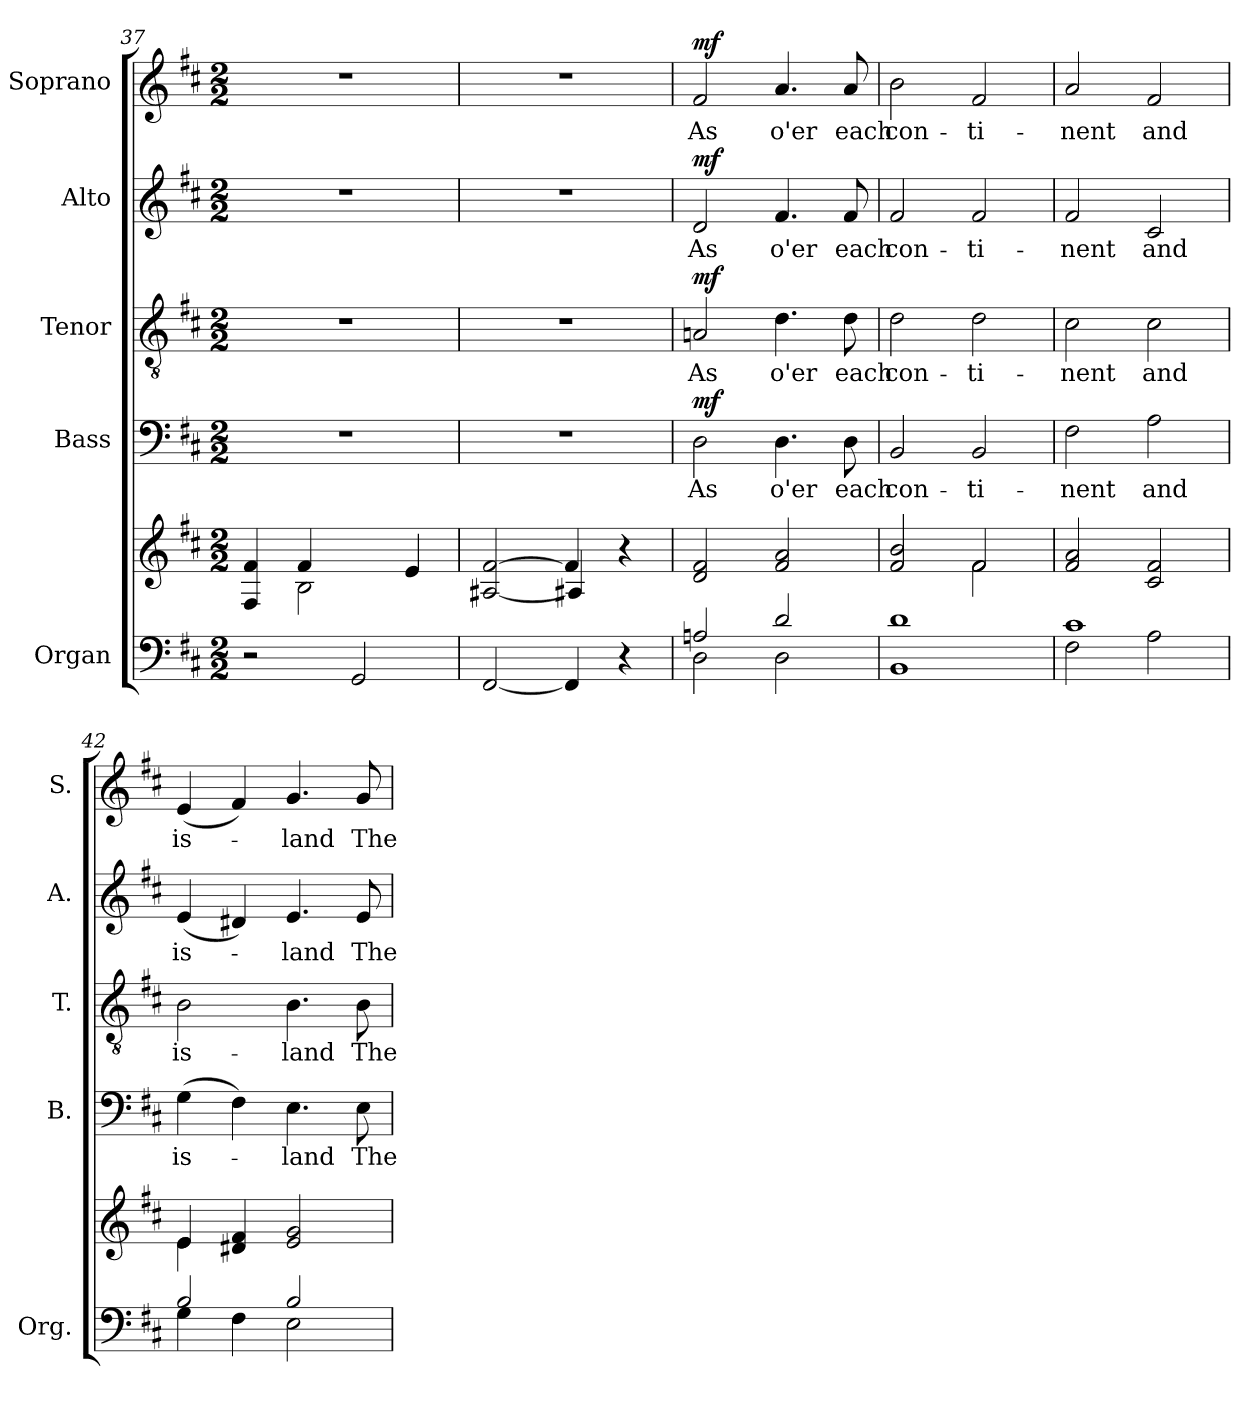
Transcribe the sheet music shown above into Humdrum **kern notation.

**kern	**kern	**kern	**text	**dynam	**kern	**text	**dynam	**kern	**text	**dynam	**kern	**text	**dynam
*part5	*part5	*part4	*part4	*part4	*part3	*part3	*part3	*part2	*part2	*part2	*part1	*part1	*part1
*staff6	*staff5	*staff4	*staff4	*staff4	*staff3	*staff3	*staff3	*staff2	*staff2	*staff2	*staff1	*staff1	*staff1
*I"Organ	*	*I"Bass	*	*	*I"Tenor	*	*	*I"Alto	*	*	*I"Soprano	*	*
*I'Org.	*	*I'B.	*	*	*I'T.	*	*	*I'A.	*	*	*I'S.	*	*
*clefF4	*clefG2	*clefF4	*	*	*clefGv2	*	*	*clefG2	*	*	*clefG2	*	*
*	*	*	*	*	*ITrd7c12	*	*	*	*	*	*	*	*
*k[f#c#]	*k[f#c#]	*k[f#c#]	*	*	*k[f#c#]	*	*	*k[f#c#]	*	*	*k[f#c#]	*	*
*D:	*D:	*D:	*	*	*D:	*	*	*D:	*	*	*D:	*	*
*M2/2	*M2/2	*M2/2	*	*	*M2/2	*	*	*M2/2	*	*	*M2/2	*	*
=37	=37	=37	=37	=37	=37	=37	=37	=37	=37	=37	=37	=37	=37
*	*^	*	*	*	*	*	*	*	*	*	*	*	*
2r	4ryy	4F#i/ 4f#i	1r	.	.	1r	.	.	1r	.	.	1r	.	.
.	4f#i/	2Bi\	.	.	.	.	.	.	.	.	.	.	.	.
2GGi/	2ryy	.	.	.	.	.	.	.	.	.	.	.	.	.
.	.	4ei/	.	.	.	.	.	.	.	.	.	.	.	.
=38	=38	=38	=38	=38	=38	=38	=38	=38	=38	=38	=38	=38	=38	=38
[2FF#i/	[2A#Xi/ [2f#i	2ryy	1r	.	.	1r	.	.	1r	.	.	1r	.	.
4FF#i/]	4f#i/]	4A#Xi/]	.	.	.	.	.	.	.	.	.	.	.	.
4r	4r	4ryy	.	.	.	.	.	.	.	.	.	.	.	.
*	*v	*v	*	*	*	*	*	*	*	*	*	*	*	*
=39	=39	=39	=39	=39	=39	=39	=39	=39	=39	=39	=39	=39	=39
*^	*	*	*	*	*	*	*	*	*	*	*	*	*
*	*	*^	*	*	*	*	*	*	*	*	*	*	*	*
!	!	!	!	!	!LO:LY:b:color=#000000	!	!	!	!	!	!	!	!	!	!
*	*	*v	*v	*	*	*	*	*	*	*	*	*	*	*	*
*	*	*^	*	*	*	*	*	*	*	*	*	*	*	*
!	!	!	!	!	!	!	!	!LO:LY:b:color=#000000	!	!	!	!	!	!	!
*	*	*v	*v	*	*	*	*	*	*	*	*	*	*	*	*
*	*	*^	*	*	*	*	*	*	*	*	*	*	*	*
!	!	!	!	!	!	!	!	!	!	!	!LO:LY:b:color=#000000	!	!	!	!
*	*	*v	*v	*	*	*	*	*	*	*	*	*	*	*	*
*	*	*^	*	*	*	*	*	*	*	*	*	*	*	*
!	!	!LO:TX:b:i:t=Ch.	!	!	!	!	!	!	!	!	!	!	!	!	!
!	!	!	!	!	!	!	!	!	!	!	!	!	!	!LO:LY:b:color=#000000	!
*	*	*v	*v	*	*	*	*	*	*	*	*	*	*	*	*
2Ani/	2Di\	2di/ 2f#i	2Di\	As	mf	2AAni/	As	mf	2di/	As	mf	2f#i/	As	mf
!	!	!	!	!LO:LY:b:color=#000000	!	!	!	!	!	!	!	!	!	!
!	!	!	!	!	!	!	!LO:LY:b:color=#000000	!	!	!	!	!	!	!
!	!	!	!	!	!	!	!	!	!	!LO:LY:b:color=#000000	!	!	!	!
!	!	!	!	!	!	!	!	!	!	!	!	!	!LO:LY:b:color=#000000	!
2di/	2Di\	2f#i/ 2ai	4.Di\	o'er	.	4.Di\	o'er	.	4.f#i/	o'er	.	4.ai/	o'er	.
!	!	!	!	!LO:LY:b:color=#000000	!	!	!	!	!	!	!	!	!	!
!	!	!	!	!	!	!	!LO:LY:b:color=#000000	!	!	!	!	!	!	!
!	!	!	!	!	!	!	!	!	!	!LO:LY:b:color=#000000	!	!	!	!
!	!	!	!	!	!	!	!	!	!	!	!	!	!LO:LY:b:color=#000000	!
.	.	.	8Di\	each	.	8Di\	each	.	8f#i/	each	.	8ai/	each	.
*v	*v	*	*	*	*	*	*	*	*	*	*	*	*	*
=40	=40	=40	=40	=40	=40	=40	=40	=40	=40	=40	=40	=40	=40
*	*^	*	*	*	*	*	*	*	*	*	*	*	*
!	!	!	!	!LO:LY:b:color=#000000	!	!	!	!	!	!	!	!	!	!
!	!	!	!	!	!	!	!LO:LY:b:color=#000000	!	!	!	!	!	!	!
!	!	!	!	!	!	!	!	!	!	!LO:LY:b:color=#000000	!	!	!	!
!	!	!	!	!	!	!	!	!	!	!	!	!	!LO:LY:b:color=#000000	!
1BBi 1di	2f#i/ 2bi	2ryy	2BBi/	con-	.	2Di\	con-	.	2f#i/	con-	.	2bi\	con-	.
!	!	!	!	!LO:LY:b:color=#000000	!	!	!	!	!	!	!	!	!	!
!	!	!	!	!	!	!	!LO:LY:b:color=#000000	!	!	!	!	!	!	!
!	!	!	!	!	!	!	!	!	!	!LO:LY:b:color=#000000	!	!	!	!
!	!	!	!	!	!	!	!	!	!	!	!	!	!LO:LY:b:color=#000000	!
.	2f#i/	2f#i\	2BBi/	-ti-	.	2Di\	-ti-	.	2f#i/	-ti-	.	2f#i/	-ti-	.
*	*v	*v	*	*	*	*	*	*	*	*	*	*	*	*
=41	=41	=41	=41	=41	=41	=41	=41	=41	=41	=41	=41	=41	=41
*^	*	*	*	*	*	*	*	*	*	*	*	*	*
*	*	*^	*	*	*	*	*	*	*	*	*	*	*	*
!	!	!	!	!	!LO:LY:b:color=#000000	!	!	!	!	!	!	!	!	!	!
*	*	*v	*v	*	*	*	*	*	*	*	*	*	*	*	*
*	*	*^	*	*	*	*	*	*	*	*	*	*	*	*
!	!	!	!	!	!	!	!	!LO:LY:b:color=#000000	!	!	!	!	!	!	!
*	*	*v	*v	*	*	*	*	*	*	*	*	*	*	*	*
*	*	*^	*	*	*	*	*	*	*	*	*	*	*	*
!	!	!	!	!	!	!	!	!	!	!	!LO:LY:b:color=#000000	!	!	!	!
*	*	*v	*v	*	*	*	*	*	*	*	*	*	*	*	*
*	*	*^	*	*	*	*	*	*	*	*	*	*	*	*
!	!	!	!	!	!	!	!	!	!	!	!	!	!	!LO:LY:b:color=#000000	!
*	*	*v	*v	*	*	*	*	*	*	*	*	*	*	*	*
1c#i	2F#i\	2f#i/ 2ai	2F#i\	-nent	.	2C#i\	-nent	.	2f#i/	-nent	.	2ai/	-nent	.
!	!	!	!	!LO:LY:b:color=#000000	!	!	!	!	!	!	!	!	!	!
!	!	!	!	!	!	!	!LO:LY:b:color=#000000	!	!	!	!	!	!	!
!	!	!	!	!	!	!	!	!	!	!LO:LY:b:color=#000000	!	!	!	!
!	!	!	!	!	!	!	!	!	!	!	!	!	!LO:LY:b:color=#000000	!
.	2Ai\	2c#i/ 2f#i	2Ai\	and	.	2C#i\	and	.	2c#i/	and	.	2f#i/	and	.
!!LO:PB:g=z
=42	=42	=42	=42	=42	=42	=42	=42	=42	=42	=42	=42	=42	=42	=42
*	*	*^	*	*	*	*	*	*	*	*	*	*	*	*
!	!	!	!	!	!LO:LY:b:color=#000000	!	!	!	!	!	!	!	!	!	!
!	!	!	!	!	!	!	!	!LO:LY:b:color=#000000	!	!	!	!	!	!	!
!	!	!	!	!	!	!	!	!	!	!	!LO:LY:b:color=#000000	!	!	!	!
!	!	!	!	!	!	!	!	!	!	!	!	!	!	!LO:LY:b:color=#000000	!
2Bi/	4Gi\	4ei/	4ei\	(4Gi\	is-	.	2BBi\	is-	.	(4ei/	is-	.	(4ei/	is-	.
.	4F#i\	4d#Xi/ 4f#i	2.ryy	4F#i\)	.	.	.	.	.	4d#Xi/)	.	.	4f#i/)	.	.
!	!	!	!	!	!LO:LY:b:color=#000000	!	!	!	!	!	!	!	!	!	!
!	!	!	!	!	!	!	!	!LO:LY:b:color=#000000	!	!	!	!	!	!	!
!	!	!	!	!	!	!	!	!	!	!	!LO:LY:b:color=#000000	!	!	!	!
!	!	!	!	!	!	!	!	!	!	!	!	!	!	!LO:LY:b:color=#000000	!
2Bi/	2Ei\	2ei/ 2gi	.	4.Ei\	-land	.	4.BBi\	-land	.	4.ei/	-land	.	4.gi/	-land	.
!	!	!	!	!	!LO:LY:b:color=#000000	!	!	!	!	!	!	!	!	!	!
!	!	!	!	!	!	!	!	!LO:LY:b:color=#000000	!	!	!	!	!	!	!
!	!	!	!	!	!	!	!	!	!	!	!LO:LY:b:color=#000000	!	!	!	!
!	!	!	!	!	!	!	!	!	!	!	!	!	!	!LO:LY:b:color=#000000	!
.	.	.	.	8Ei\	The	.	8BBi\	The	.	8ei/	The	.	8gi/	The	.
*v	*v	*	*	*	*	*	*	*	*	*	*	*	*	*	*
*	*v	*v	*	*	*	*	*	*	*	*	*	*	*	*
=	=	=	=	=	=	=	=	=	=	=	=	=	=
*-	*-	*-	*-	*-	*-	*-	*-	*-	*-	*-	*-	*-	*-
